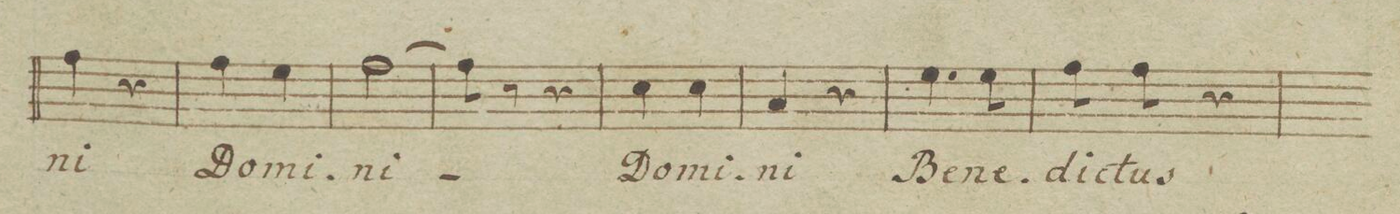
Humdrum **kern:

**kern	**text	**dynam
*I"Alto.	*	*
*clefC3	*	*
*k[f#]	*	*
*met(c)	*	*
*M2/4	*	*
4g\	-ni	.
4r	.	.
=162	=162	=162
4g\	Do-	.
4f#\	-mi-	.
=163	=163	=163
[2g\	-ni	.
=164	=164	=164
8g\]	.	.
8r	.	.
4r	.	.
=165	=165	=165
4d\	Do-	.
4d\	-mi-	.
=166	=166	=166
4B/	-ni	.
4r	.	.
=167	=167	=167
4.f#\	Be-	.
8f#\	-ne-	.
=168	=168	=168
8g\	-di-	.
8g\	-ctus	.
4r	.	.
=169	=169	=169
*-	*-	*-
